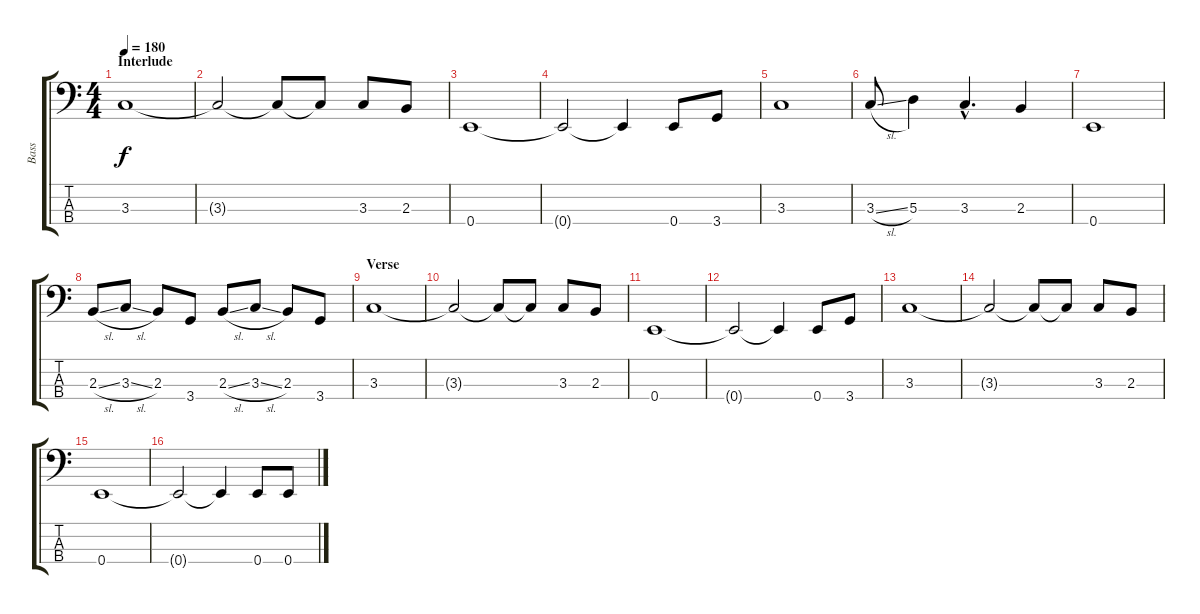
\track ("Bass" "Bass") {instrument electricbassfinger}
\staff {score tabs}
\tuning (G2 D2 A1 E1) {hide}
\ts (4 4)
\section ("" "Interlude")
\tempo 180
\clef f4
\ks c
3.3.1{dy f} |
3.3{t}.2 3.3{t}.8 3.3{t}.8 3.3.8 2.3.8 |
0.4.1 |
0.4{t}.2 0.4{t}.4 0.4.8 3.4.8 |
3.3.1 |
3.3{sl}.8 5.3.4 3.3{hac}.4{d} 2.3.4 |
0.4.1 |
2.3{sl}.8 3.3{sl}.8 2.3.8 3.4.8 2.3{sl}.8 3.3{sl}.8 2.3.8 3.4.8 |
\section ("" "Verse")
3.3.1 |
3.3{t}.2 3.3{t}.8 3.3{t}.8 3.3.8 2.3.8 |
0.4.1 |
0.4{t}.2 0.4{t}.4 0.4.8 3.4.8 |
3.3.1 |
3.3{t}.2 3.3{t}.8 3.3{t}.8 3.3.8 2.3.8 |
0.4.1 |
0.4{t}.2 0.4{t}.4 0.4.8 0.4.8
